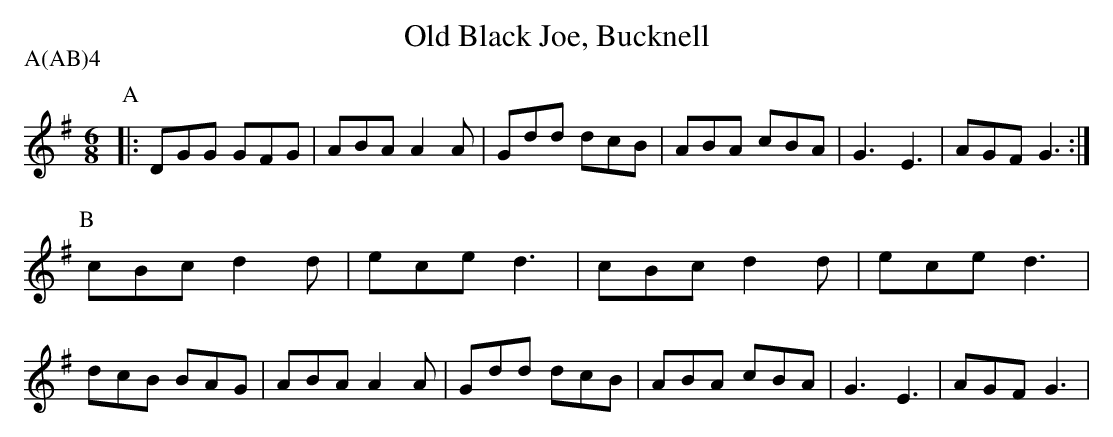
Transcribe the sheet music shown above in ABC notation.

X:1
T:Old Black Joe, Bucknell
M:6/8
L:1/8
P:A(AB)4
K:G
P:A
|:DGG GFG|ABA A2A|Gdd dcB|ABA cBA|G3 E3|AGF G3:|
P:B
  cBc d2d|ece d3 |cBc d2d|ece d3 |
  dcB BAG|ABA A2A|Gdd dcB|ABA cBA|G3 E3|AGF G3|
